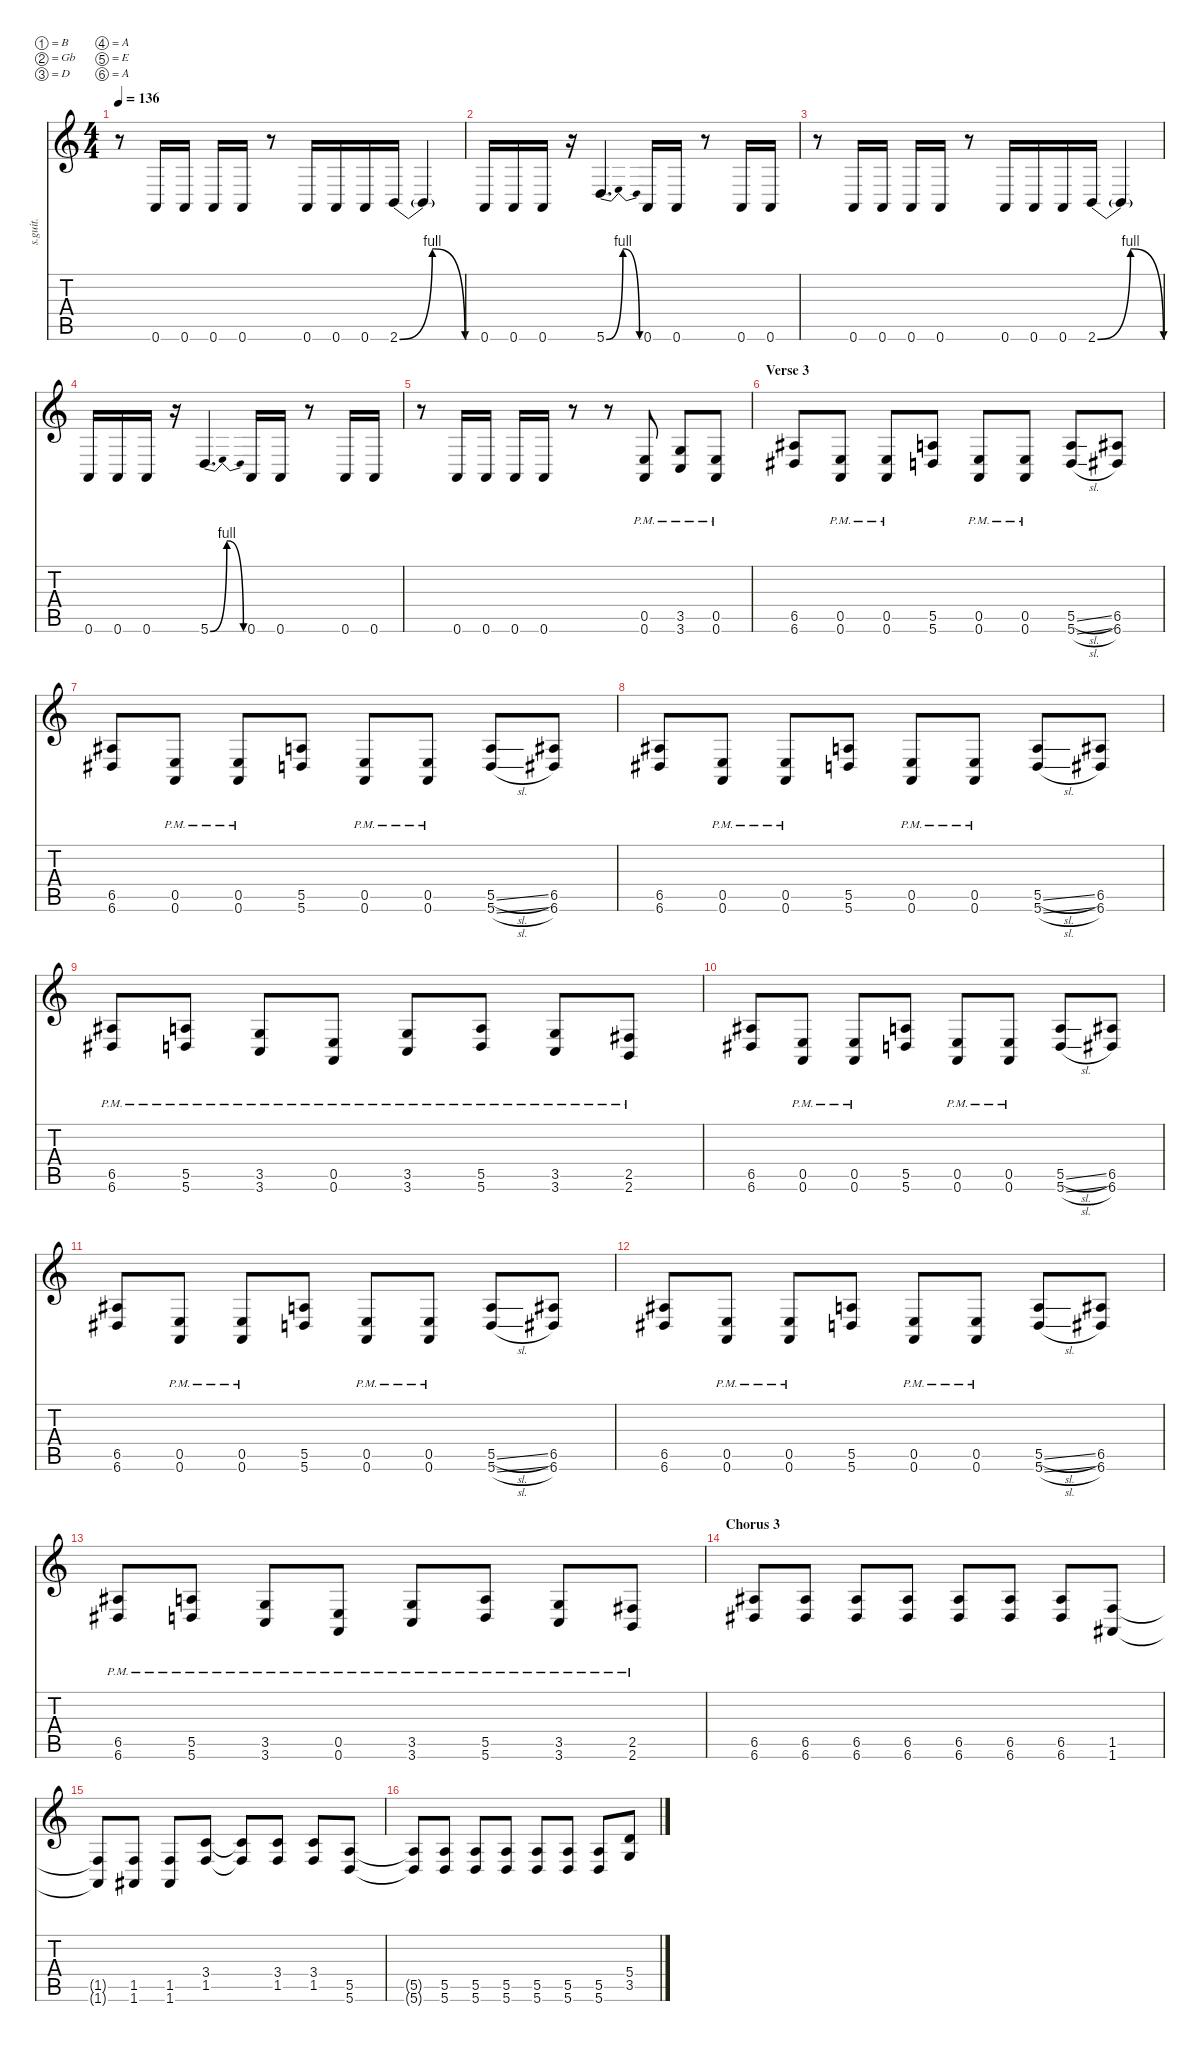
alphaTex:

\defaultSystemsLayout 4
\hideDynamics
\bracketExtendMode nobrackets
\track ("Jim Root" "s.guit.") {instrument distortionguitar}
\staff {score tabs}
\tuning (B3 Gb3 D3 A2 E2 A1)
\ts (4 4)
\tempo 136
\clef g2
\ks c
r.8{dy f} 0.6.16{lyrics (0 "") lyrics (1 "") lyrics (2 "") lyrics (3 "") lyrics (4 "")} 0.6.16{lyrics (0 "") lyrics (1 "") lyrics (2 "") lyrics (3 "") lyrics (4 "")} 0.6.16{lyrics (0 "") lyrics (1 "") lyrics (2 "") lyrics (3 "") lyrics (4 "")} 0.6.16{lyrics (0 "") lyrics (1 "") lyrics (2 "") lyrics (3 "") lyrics (4 "")} r.8 0.6.16{lyrics (0 "") lyrics (1 "") lyrics (2 "") lyrics (3 "") lyrics (4 "")} 0.6.16{lyrics (0 "") lyrics (1 "") lyrics (2 "") lyrics (3 "") lyrics (4 "")} 0.6.16{lyrics (0 "") lyrics (1 "") lyrics (2 "") lyrics (3 "") lyrics (4 "")} 2.6{be (bendrelease 0 0 7.8 4 19.8 4 49.8 0)}.16{lyrics (0 "") lyrics (1 "") lyrics (2 "") lyrics (3 "") lyrics (4 "")} 2.6{t}.4{lyrics (0 "") lyrics (1 "") lyrics (2 "") lyrics (3 "") lyrics (4 "")} |
0.6.16{lyrics (0 "") lyrics (1 "") lyrics (2 "") lyrics (3 "") lyrics (4 "")} 0.6.16{lyrics (0 "") lyrics (1 "") lyrics (2 "") lyrics (3 "") lyrics (4 "")} 0.6.16{lyrics (0 "") lyrics (1 "") lyrics (2 "") lyrics (3 "") lyrics (4 "")} r.16 5.6{be (bendrelease 0 0 7.8 4 19.8 4 49.8 0)}.4{d lyrics (0 "") lyrics (1 "") lyrics (2 "") lyrics (3 "") lyrics (4 "")} 0.6.16{lyrics (0 "") lyrics (1 "") lyrics (2 "") lyrics (3 "") lyrics (4 "")} 0.6.16{lyrics (0 "") lyrics (1 "") lyrics (2 "") lyrics (3 "") lyrics (4 "")} r.8 0.6.16{lyrics (0 "") lyrics (1 "") lyrics (2 "") lyrics (3 "") lyrics (4 "")} 0.6.16{lyrics (0 "") lyrics (1 "") lyrics (2 "") lyrics (3 "") lyrics (4 "")} |
r.8 0.6.16{lyrics (0 "") lyrics (1 "") lyrics (2 "") lyrics (3 "") lyrics (4 "")} 0.6.16{lyrics (0 "") lyrics (1 "") lyrics (2 "") lyrics (3 "") lyrics (4 "")} 0.6.16{lyrics (0 "") lyrics (1 "") lyrics (2 "") lyrics (3 "") lyrics (4 "")} 0.6.16{lyrics (0 "") lyrics (1 "") lyrics (2 "") lyrics (3 "") lyrics (4 "")} r.8 0.6.16{lyrics (0 "") lyrics (1 "") lyrics (2 "") lyrics (3 "") lyrics (4 "")} 0.6.16{lyrics (0 "") lyrics (1 "") lyrics (2 "") lyrics (3 "") lyrics (4 "")} 0.6.16{lyrics (0 "") lyrics (1 "") lyrics (2 "") lyrics (3 "") lyrics (4 "")} 2.6{be (bendrelease 0 0 7.8 4 19.8 4 49.8 0)}.16{lyrics (0 "") lyrics (1 "") lyrics (2 "") lyrics (3 "") lyrics (4 "")} 2.6{t}.4{lyrics (0 "") lyrics (1 "") lyrics (2 "") lyrics (3 "") lyrics (4 "")} |
0.6.16{lyrics (0 "") lyrics (1 "") lyrics (2 "") lyrics (3 "") lyrics (4 "")} 0.6.16{lyrics (0 "") lyrics (1 "") lyrics (2 "") lyrics (3 "") lyrics (4 "")} 0.6.16{lyrics (0 "") lyrics (1 "") lyrics (2 "") lyrics (3 "") lyrics (4 "")} r.16 5.6{be (bendrelease 0 0 7.8 4 19.8 4 49.8 0)}.4{d lyrics (0 "") lyrics (1 "") lyrics (2 "") lyrics (3 "") lyrics (4 "")} 0.6.16{lyrics (0 "") lyrics (1 "") lyrics (2 "") lyrics (3 "") lyrics (4 "")} 0.6.16{lyrics (0 "") lyrics (1 "") lyrics (2 "") lyrics (3 "") lyrics (4 "")} r.8 0.6.16{lyrics (0 "") lyrics (1 "") lyrics (2 "") lyrics (3 "") lyrics (4 "")} 0.6.16{lyrics (0 "") lyrics (1 "") lyrics (2 "") lyrics (3 "") lyrics (4 "")} |
r.8 0.6.16{lyrics (0 "") lyrics (1 "") lyrics (2 "") lyrics (3 "") lyrics (4 "")} 0.6.16{lyrics (0 "") lyrics (1 "") lyrics (2 "") lyrics (3 "") lyrics (4 "")} 0.6.16{lyrics (0 "") lyrics (1 "") lyrics (2 "") lyrics (3 "") lyrics (4 "")} 0.6.16{lyrics (0 "") lyrics (1 "") lyrics (2 "") lyrics (3 "") lyrics (4 "")} r.8 r.8 (0.5{pm} 0.6{pm}).8{lyrics (0 "") lyrics (1 "") lyrics (2 "") lyrics (3 "") lyrics (4 "")} (3.5{pm} 3.6{pm}).8{lyrics (0 "") lyrics (1 "") lyrics (2 "") lyrics (3 "") lyrics (4 "")} (0.5{pm} 0.6{pm}).8{lyrics (0 "") lyrics (1 "") lyrics (2 "") lyrics (3 "") lyrics (4 "")} |
\section ("" "Verse 3")
(6.5{acc #} 6.6{acc #}).8{lyrics (0 "") lyrics (1 "") lyrics (2 "") lyrics (3 "") lyrics (4 "")} (0.5{pm} 0.6{pm}).8{lyrics (0 "") lyrics (1 "") lyrics (2 "") lyrics (3 "") lyrics (4 "")} (0.5{pm} 0.6{pm}).8{lyrics (0 "") lyrics (1 "") lyrics (2 "") lyrics (3 "") lyrics (4 "")} (5.5 5.6).8{lyrics (0 "") lyrics (1 "") lyrics (2 "") lyrics (3 "") lyrics (4 "")} (0.5{pm} 0.6{pm}).8{lyrics (0 "") lyrics (1 "") lyrics (2 "") lyrics (3 "") lyrics (4 "")} (0.5{pm} 0.6{pm}).8{lyrics (0 "") lyrics (1 "") lyrics (2 "") lyrics (3 "") lyrics (4 "")} (5.5{sl} 5.6{sl}).8{lyrics (0 "") lyrics (1 "") lyrics (2 "") lyrics (3 "") lyrics (4 "")} (6.5{acc #} 6.6{acc #}).8{lyrics (0 "") lyrics (1 "") lyrics (2 "") lyrics (3 "") lyrics (4 "")} |
(6.5{acc #} 6.6{acc #}).8{lyrics (0 "") lyrics (1 "") lyrics (2 "") lyrics (3 "") lyrics (4 "")} (0.5{pm} 0.6{pm}).8{lyrics (0 "") lyrics (1 "") lyrics (2 "") lyrics (3 "") lyrics (4 "")} (0.5{pm} 0.6{pm}).8{lyrics (0 "") lyrics (1 "") lyrics (2 "") lyrics (3 "") lyrics (4 "")} (5.5 5.6).8{lyrics (0 "") lyrics (1 "") lyrics (2 "") lyrics (3 "") lyrics (4 "")} (0.5{pm} 0.6{pm}).8{lyrics (0 "") lyrics (1 "") lyrics (2 "") lyrics (3 "") lyrics (4 "")} (0.5{pm} 0.6{pm}).8{lyrics (0 "") lyrics (1 "") lyrics (2 "") lyrics (3 "") lyrics (4 "")} (5.5{sl} 5.6{sl}).8{lyrics (0 "") lyrics (1 "") lyrics (2 "") lyrics (3 "") lyrics (4 "")} (6.5{acc #} 6.6{acc #}).8{lyrics (0 "") lyrics (1 "") lyrics (2 "") lyrics (3 "") lyrics (4 "")} |
(6.5{acc #} 6.6{acc #}).8{lyrics (0 "") lyrics (1 "") lyrics (2 "") lyrics (3 "") lyrics (4 "")} (0.5{pm} 0.6{pm}).8{lyrics (0 "") lyrics (1 "") lyrics (2 "") lyrics (3 "") lyrics (4 "")} (0.5{pm} 0.6{pm}).8{lyrics (0 "") lyrics (1 "") lyrics (2 "") lyrics (3 "") lyrics (4 "")} (5.5 5.6).8{lyrics (0 "") lyrics (1 "") lyrics (2 "") lyrics (3 "") lyrics (4 "")} (0.5{pm} 0.6{pm}).8{lyrics (0 "") lyrics (1 "") lyrics (2 "") lyrics (3 "") lyrics (4 "")} (0.5{pm} 0.6{pm}).8{lyrics (0 "") lyrics (1 "") lyrics (2 "") lyrics (3 "") lyrics (4 "")} (5.5{sl} 5.6{sl}).8{lyrics (0 "") lyrics (1 "") lyrics (2 "") lyrics (3 "") lyrics (4 "")} (6.5{acc #} 6.6{acc #}).8{lyrics (0 "") lyrics (1 "") lyrics (2 "") lyrics (3 "") lyrics (4 "")} |
(6.5{pm acc #} 6.6{pm acc #}).8{lyrics (0 "") lyrics (1 "") lyrics (2 "") lyrics (3 "") lyrics (4 "")} (5.5{pm} 5.6{pm}).8{lyrics (0 "") lyrics (1 "") lyrics (2 "") lyrics (3 "") lyrics (4 "")} (3.5{pm} 3.6{pm}).8{lyrics (0 "") lyrics (1 "") lyrics (2 "") lyrics (3 "") lyrics (4 "")} (0.5{pm} 0.6{pm}).8{lyrics (0 "") lyrics (1 "") lyrics (2 "") lyrics (3 "") lyrics (4 "")} (3.5{pm} 3.6{pm}).8{lyrics (0 "") lyrics (1 "") lyrics (2 "") lyrics (3 "") lyrics (4 "")} (5.5{pm} 5.6{pm}).8{lyrics (0 "") lyrics (1 "") lyrics (2 "") lyrics (3 "") lyrics (4 "")} (3.5{pm} 3.6{pm}).8{lyrics (0 "") lyrics (1 "") lyrics (2 "") lyrics (3 "") lyrics (4 "")} (2.5{pm acc #} 2.6{pm}).8{lyrics (0 "") lyrics (1 "") lyrics (2 "") lyrics (3 "") lyrics (4 "")} |
(6.5{acc #} 6.6{acc #}).8{lyrics (0 "") lyrics (1 "") lyrics (2 "") lyrics (3 "") lyrics (4 "")} (0.5{pm} 0.6{pm}).8{lyrics (0 "") lyrics (1 "") lyrics (2 "") lyrics (3 "") lyrics (4 "")} (0.5{pm} 0.6{pm}).8{lyrics (0 "") lyrics (1 "") lyrics (2 "") lyrics (3 "") lyrics (4 "")} (5.5 5.6).8{lyrics (0 "") lyrics (1 "") lyrics (2 "") lyrics (3 "") lyrics (4 "")} (0.5{pm} 0.6{pm}).8{lyrics (0 "") lyrics (1 "") lyrics (2 "") lyrics (3 "") lyrics (4 "")} (0.5{pm} 0.6{pm}).8{lyrics (0 "") lyrics (1 "") lyrics (2 "") lyrics (3 "") lyrics (4 "")} (5.5{sl} 5.6{sl}).8{lyrics (0 "") lyrics (1 "") lyrics (2 "") lyrics (3 "") lyrics (4 "")} (6.5{acc #} 6.6{acc #}).8{lyrics (0 "") lyrics (1 "") lyrics (2 "") lyrics (3 "") lyrics (4 "")} |
(6.5{acc #} 6.6{acc #}).8{lyrics (0 "") lyrics (1 "") lyrics (2 "") lyrics (3 "") lyrics (4 "")} (0.5{pm} 0.6{pm}).8{lyrics (0 "") lyrics (1 "") lyrics (2 "") lyrics (3 "") lyrics (4 "")} (0.5{pm} 0.6{pm}).8{lyrics (0 "") lyrics (1 "") lyrics (2 "") lyrics (3 "") lyrics (4 "")} (5.5 5.6).8{lyrics (0 "") lyrics (1 "") lyrics (2 "") lyrics (3 "") lyrics (4 "")} (0.5{pm} 0.6{pm}).8{lyrics (0 "") lyrics (1 "") lyrics (2 "") lyrics (3 "") lyrics (4 "")} (0.5{pm} 0.6{pm}).8{lyrics (0 "") lyrics (1 "") lyrics (2 "") lyrics (3 "") lyrics (4 "")} (5.5{sl} 5.6{sl}).8{lyrics (0 "") lyrics (1 "") lyrics (2 "") lyrics (3 "") lyrics (4 "")} (6.5{acc #} 6.6{acc #}).8{lyrics (0 "") lyrics (1 "") lyrics (2 "") lyrics (3 "") lyrics (4 "")} |
(6.5{acc #} 6.6{acc #}).8{lyrics (0 "") lyrics (1 "") lyrics (2 "") lyrics (3 "") lyrics (4 "")} (0.5{pm} 0.6{pm}).8{lyrics (0 "") lyrics (1 "") lyrics (2 "") lyrics (3 "") lyrics (4 "")} (0.5{pm} 0.6{pm}).8{lyrics (0 "") lyrics (1 "") lyrics (2 "") lyrics (3 "") lyrics (4 "")} (5.5 5.6).8{lyrics (0 "") lyrics (1 "") lyrics (2 "") lyrics (3 "") lyrics (4 "")} (0.5{pm} 0.6{pm}).8{lyrics (0 "") lyrics (1 "") lyrics (2 "") lyrics (3 "") lyrics (4 "")} (0.5{pm} 0.6{pm}).8{lyrics (0 "") lyrics (1 "") lyrics (2 "") lyrics (3 "") lyrics (4 "")} (5.5{sl} 5.6{sl}).8{lyrics (0 "") lyrics (1 "") lyrics (2 "") lyrics (3 "") lyrics (4 "")} (6.5{acc #} 6.6{acc #}).8{lyrics (0 "") lyrics (1 "") lyrics (2 "") lyrics (3 "") lyrics (4 "")} |
(6.5{pm acc #} 6.6{pm acc #}).8{lyrics (0 "") lyrics (1 "") lyrics (2 "") lyrics (3 "") lyrics (4 "")} (5.5{pm} 5.6{pm}).8{lyrics (0 "") lyrics (1 "") lyrics (2 "") lyrics (3 "") lyrics (4 "")} (3.5{pm} 3.6{pm}).8{lyrics (0 "") lyrics (1 "") lyrics (2 "") lyrics (3 "") lyrics (4 "")} (0.5{pm} 0.6{pm}).8{lyrics (0 "") lyrics (1 "") lyrics (2 "") lyrics (3 "") lyrics (4 "")} (3.5{pm} 3.6{pm}).8{lyrics (0 "") lyrics (1 "") lyrics (2 "") lyrics (3 "") lyrics (4 "")} (5.5{pm} 5.6{pm}).8{lyrics (0 "") lyrics (1 "") lyrics (2 "") lyrics (3 "") lyrics (4 "")} (3.5{pm} 3.6{pm}).8{lyrics (0 "") lyrics (1 "") lyrics (2 "") lyrics (3 "") lyrics (4 "")} (2.5{pm acc #} 2.6{pm}).8{lyrics (0 "") lyrics (1 "") lyrics (2 "") lyrics (3 "") lyrics (4 "")} |
\section ("" "Chorus 3")
(6.5{acc #} 6.6{acc #}).8{lyrics (0 "") lyrics (1 "") lyrics (2 "") lyrics (3 "") lyrics (4 "")} (6.5{acc #} 6.6{acc #}).8{lyrics (0 "") lyrics (1 "") lyrics (2 "") lyrics (3 "") lyrics (4 "")} (6.5{acc #} 6.6{acc #}).8{lyrics (0 "") lyrics (1 "") lyrics (2 "") lyrics (3 "") lyrics (4 "")} (6.5{acc #} 6.6{acc #}).8{lyrics (0 "") lyrics (1 "") lyrics (2 "") lyrics (3 "") lyrics (4 "")} (6.5{acc #} 6.6{acc #}).8{lyrics (0 "") lyrics (1 "") lyrics (2 "") lyrics (3 "") lyrics (4 "")} (6.5{acc #} 6.6{acc #}).8{lyrics (0 "") lyrics (1 "") lyrics (2 "") lyrics (3 "") lyrics (4 "")} (6.5{acc #} 6.6{acc #}).8{lyrics (0 "") lyrics (1 "") lyrics (2 "") lyrics (3 "") lyrics (4 "")} (1.5 1.6{acc #}).8{lyrics (0 "") lyrics (1 "") lyrics (2 "") lyrics (3 "") lyrics (4 "")} |
(1.5{t} 1.6{t acc #}).8{lyrics (0 "") lyrics (1 "") lyrics (2 "") lyrics (3 "") lyrics (4 "")} (1.5 1.6{acc #}).8{lyrics (0 "") lyrics (1 "") lyrics (2 "") lyrics (3 "") lyrics (4 "")} (1.5 1.6{acc #}).8{lyrics (0 "") lyrics (1 "") lyrics (2 "") lyrics (3 "") lyrics (4 "")} (3.4 1.5).8{lyrics (0 "") lyrics (1 "") lyrics (2 "") lyrics (3 "") lyrics (4 "")} (3.4{t} 1.5{t}).8{lyrics (0 "") lyrics (1 "") lyrics (2 "") lyrics (3 "") lyrics (4 "")} (3.4 1.5).8{lyrics (0 "") lyrics (1 "") lyrics (2 "") lyrics (3 "") lyrics (4 "")} (3.4 1.5).8{lyrics (0 "") lyrics (1 "") lyrics (2 "") lyrics (3 "") lyrics (4 "")} (5.5 5.6).8{lyrics (0 "") lyrics (1 "") lyrics (2 "") lyrics (3 "") lyrics (4 "")} |
(5.5{t} 5.6{t}).8{lyrics (0 "") lyrics (1 "") lyrics (2 "") lyrics (3 "") lyrics (4 "")} (5.5 5.6).8{lyrics (0 "") lyrics (1 "") lyrics (2 "") lyrics (3 "") lyrics (4 "")} (5.5 5.6).8{lyrics (0 "") lyrics (1 "") lyrics (2 "") lyrics (3 "") lyrics (4 "")} (5.5 5.6).8{lyrics (0 "") lyrics (1 "") lyrics (2 "") lyrics (3 "") lyrics (4 "")} (5.5 5.6).8{lyrics (0 "") lyrics (1 "") lyrics (2 "") lyrics (3 "") lyrics (4 "")} (5.5 5.6).8{lyrics (0 "") lyrics (1 "") lyrics (2 "") lyrics (3 "") lyrics (4 "")} (5.5 5.6).8{lyrics (0 "") lyrics (1 "") lyrics (2 "") lyrics (3 "") lyrics (4 "")} (5.4 3.5).8{lyrics (0 "") lyrics (1 "") lyrics (2 "") lyrics (3 "") lyrics (4 "")}
